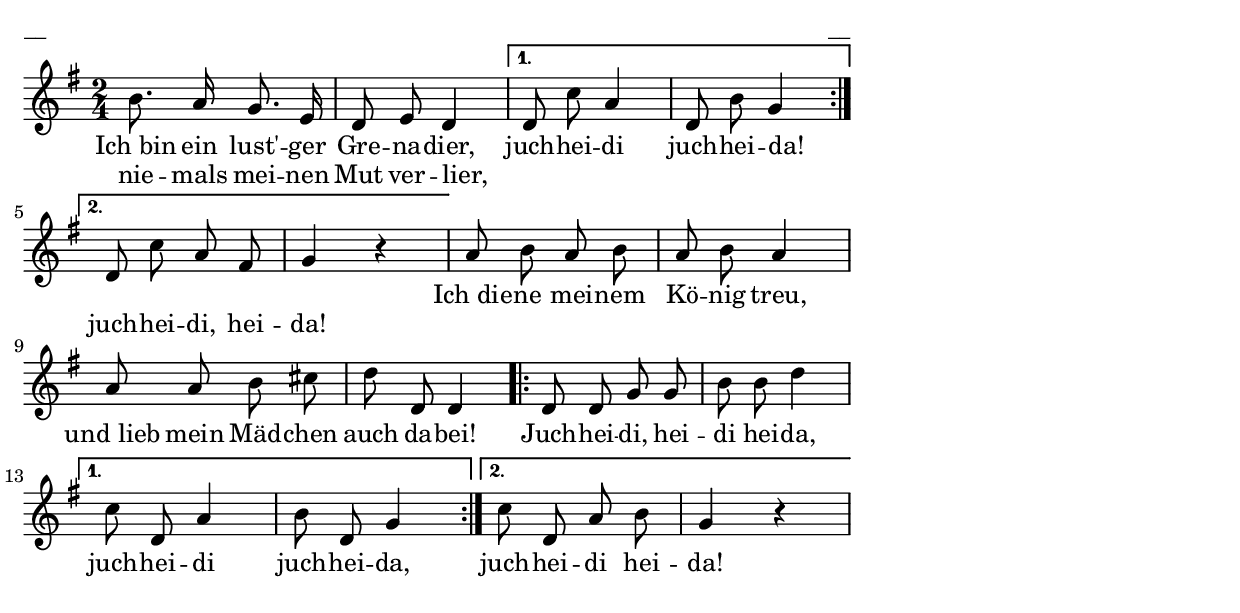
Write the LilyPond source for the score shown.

\version "2.13.16"
%\header {
%    title = "Bin ein lust'ger Grenadier"
%} 
\paper {
line-width = 14\cm
left-margin = 0.4\cm
between-system-padding = 0.1\cm
between-system-space = 0.1\cm
}
\layout {
indent = #0
ragged-last = ##f
}


voiceA = \relative c' {
\clef "treble"
\key g \major
\time 2/4
\repeat volta 2 {
b'8. a16 g8. e16 | d8 e d4 
}
\alternative { { d8 c' a4 | d,8 b'8 g4 } { d8 c'  a8 fis | g4 r } }
a8 b a b | a8 b a4 | a8 a b cis | d d, d4 
\repeat volta 2 {
d8 d g g | b8 b d4  
}
\alternative { { c8 d, a'4 | b8 d, g4 } { c8 d, a'8 b | g4 r } }
} 

lyricA = \lyricmode {
Ich_bin ein lust' -- ger Gre -- na -- dier, juch -- hei -- di juch -- hei -- da!
_ _ _ _ _
Ich_die -- ne mei -- nem Kö -- nig treu, und_lieb mein Mäd -- chen auch da -- bei!
Juch -- hei -- di, hei -- di hei -- da, juch -- hei -- di juch -- hei -- da, 
juch -- hei -- di hei -- da!
}

lyricB = \lyricmode {
nie -- mals mei -- nen Mut ver -- lier, 
_ _ _ _ _ _
juch -- hei -- di, hei -- da!
} 


fullScore = <<
\new Staff {
<<
\new Voice = "voiceA" { \oneVoice \autoBeamOff \voiceA }
\lyricsto "voiceA" \new Lyrics \lyricA
\lyricsto "voiceA" \new Lyrics \lyricB
>>
}
>>

\score {
\fullScore
\header { piece = "__" opus = "__" }
}
\markup { \with-color #(x11-color 'white) \sans \smaller "__" }
\score {
\unfoldRepeats
\fullScore
\midi {
\context { \Staff \remove "Staff_performer" }
\context { \Voice \consists "Staff_performer" }
}
}


